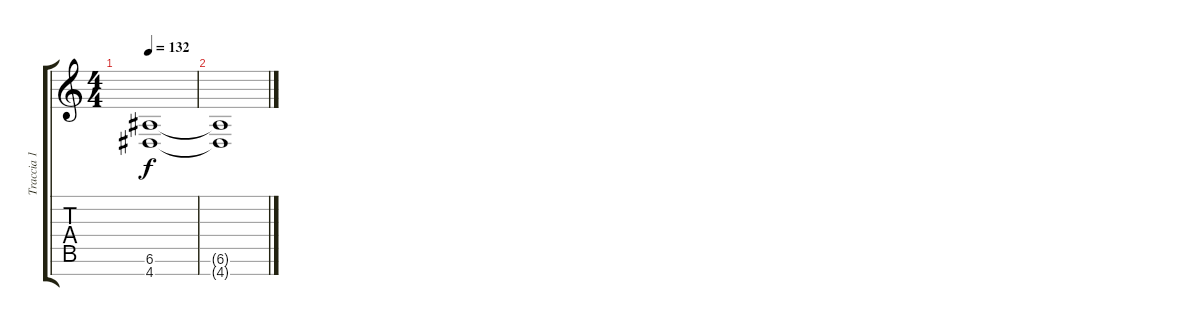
\track ("Traccia 1" "Traccia 1") {instrument distortionguitar}
\staff {score tabs}
\tuning (E4 B3 G3 D3 A2 E2 B1) {hide}
\ts (4 4)
\tempo 132
\clef g2
\ks c
(6.6 4.7).1{dy f} |
(6.6{t} 4.7{t}).1
